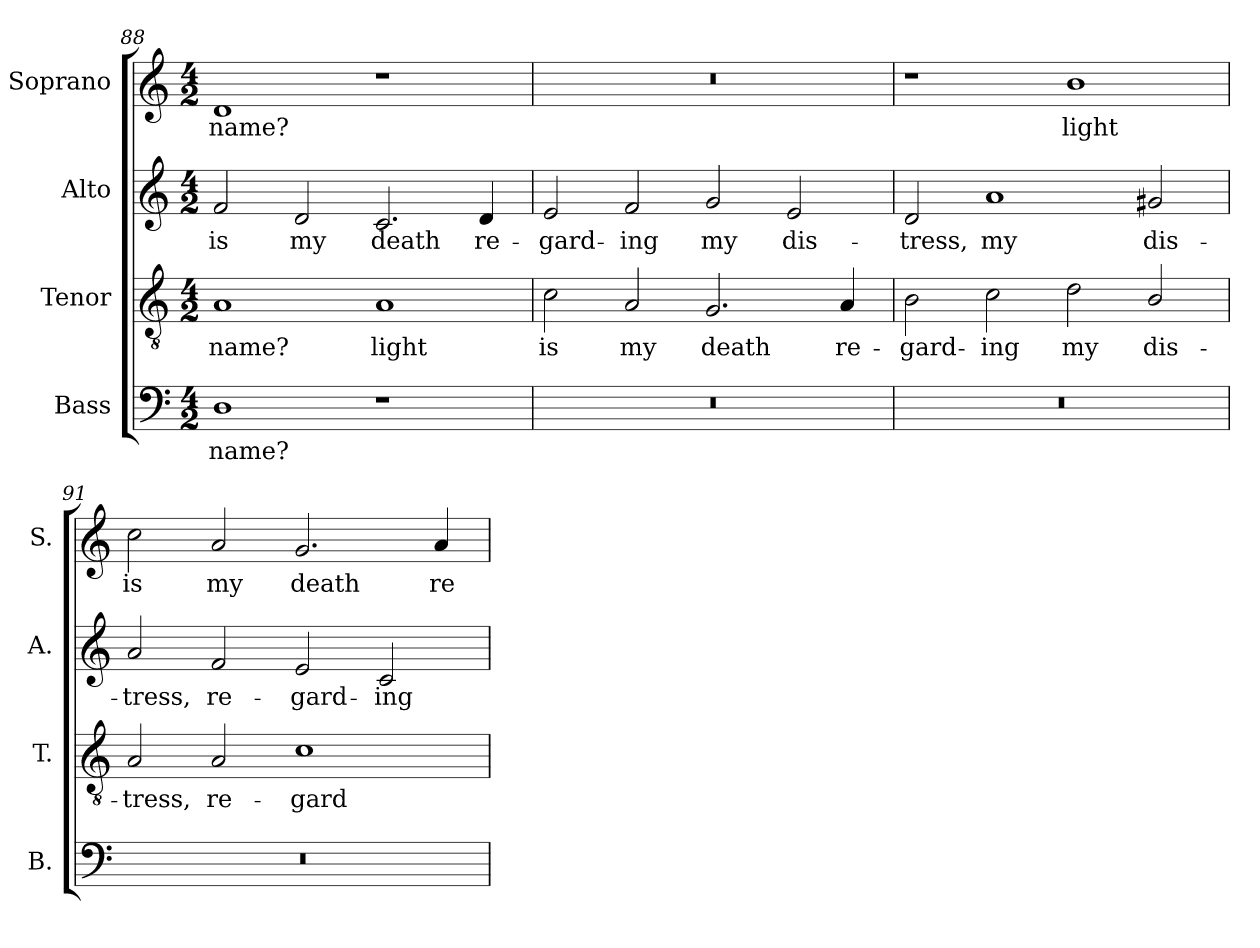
**kern	**text	**kern	**text	**kern	**text	**kern	**text
*part4	*part4	*part3	*part3	*part2	*part2	*part1	*part1
*staff4	*staff4	*staff3	*staff3	*staff2	*staff2	*staff1	*staff1
*I"Bass	*	*I"Tenor	*	*I"Alto	*	*I"Soprano	*
*I'B.	*	*I'T.	*	*I'A.	*	*I'S.	*
*clefF4	*	*clefGv2	*	*clefG2	*	*clefG2	*
*	*	*ITrd7c12	*	*	*	*	*
*k[]	*	*k[]	*	*k[]	*	*k[]	*
*C:	*	*C:	*	*C:	*	*C:	*
*M4/2	*	*M4/2	*	*M4/2	*	*M4/2	*
=88	=88	=88	=88	=88	=88	=88	=88
!	!LO:LY:b:color=#000000	!	!	!	!	!	!
!	!	!	!LO:LY:b:color=#000000	!	!	!	!
!	!	!	!	!	!LO:LY:b:color=#000000	!	!
!	!	!	!	!	!	!	!LO:LY:b:color=#000000
1Di	name?	1AAi	name?	2fi/	is	1di	name?
!	!	!	!	!	!LO:LY:b:color=#000000	!	!
.	.	.	.	2di/	my	.	.
!	!	!	!LO:LY:b:color=#000000	!	!	!	!
!	!	!	!	!	!LO:LY:b:color=#000000	!	!
1r	.	1AAi	light	2.ci/	death	1r	.
!	!	!	!	!	!LO:LY:b:color=#000000	!	!
.	.	.	.	4di/	re-	.	.
=89	=89	=89	=89	=89	=89	=89	=89
!LO:N:vis=1	!	!	!	!	!	!	!
!	!	!	!LO:LY:b:color=#000000	!	!	!	!
!	!	!	!	!	!LO:LY:b:color=#000000	!LO:N:vis=1	!
0r	.	2Ci\	is	2ei/	-gard-	0r	.
!	!	!	!LO:LY:b:color=#000000	!	!	!	!
!	!	!	!	!	!LO:LY:b:color=#000000	!	!
.	.	2AAi/	my	2fi/	-ing	.	.
!	!	!	!LO:LY:b:color=#000000	!	!	!	!
!	!	!	!	!	!LO:LY:b:color=#000000	!	!
.	.	2.GGi/	death	2gi/	my	.	.
!	!	!	!	!	!LO:LY:b:color=#000000	!	!
.	.	.	.	2ei/	dis-	.	.
!	!	!	!LO:LY:b:color=#000000	!	!	!	!
.	.	4AAi/	re-	.	.	.	.
!!LO:LB:g=z
=90	=90	=90	=90	=90	=90	=90	=90
!LO:N:vis=1	!	!	!	!	!	!	!
!	!	!	!LO:LY:b:color=#000000	!	!	!	!
!	!	!	!	!	!LO:LY:b:color=#000000	!	!
0r	.	2BBi\	-gard-	2di/	-tress,	1r	.
!	!	!	!LO:LY:b:color=#000000	!	!	!	!
!	!	!	!	!	!LO:LY:b:color=#000000	!	!
.	.	2Ci\	-ing	1ai	my	.	.
!	!	!	!LO:LY:b:color=#000000	!	!	!	!
!	!	!	!	!	!	!	!LO:LY:b:color=#000000
.	.	2Di\	my	.	.	1bi	light
!	!	!	!LO:LY:b:color=#000000	!	!	!	!
!	!	!	!	!	!LO:LY:b:color=#000000	!	!
.	.	2BBi/	dis-	2g#Xi/	dis-	.	.
=91	=91	=91	=91	=91	=91	=91	=91
!LO:N:vis=1	!	!	!	!	!	!	!
!	!	!	!LO:LY:b:color=#000000	!	!	!	!
!	!	!	!	!	!LO:LY:b:color=#000000	!	!
!	!	!	!	!	!	!	!LO:LY:b:color=#000000
0r	.	2AAi/	-tress,	2ai/	-tress,	2cci\	is
!	!	!	!LO:LY:b:color=#000000	!	!	!	!
!	!	!	!	!	!LO:LY:b:color=#000000	!	!
!	!	!	!	!	!	!	!LO:LY:b:color=#000000
.	.	2AAi/	re-	2fi/	re-	2ai/	my
!	!	!	!LO:LY:b:color=#000000	!	!	!	!
!	!	!	!	!	!LO:LY:b:color=#000000	!	!
!	!	!	!	!	!	!	!LO:LY:b:color=#000000
.	.	1Ci	-gard-	2ei/	-gard-	2.gi/	death
!	!	!	!	!	!LO:LY:b:color=#000000	!	!
.	.	.	.	2ci/	-ing	.	.
!	!	!	!	!	!	!	!LO:LY:b:color=#000000
.	.	.	.	.	.	4ai/	re-
=	=	=	=	=	=	=	=
*-	*-	*-	*-	*-	*-	*-	*-
